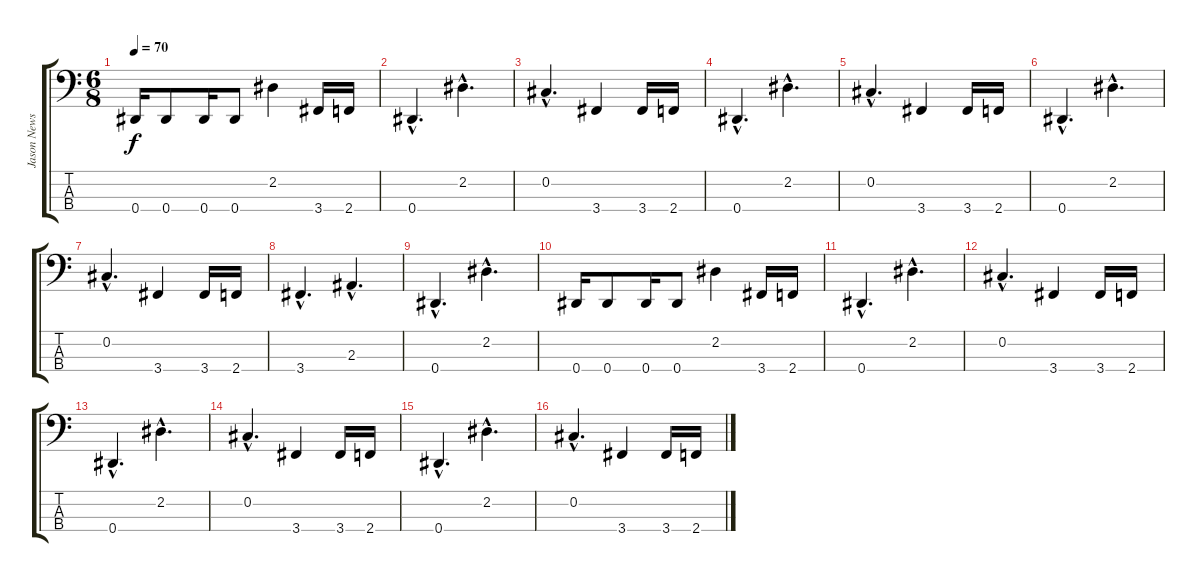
\track ("Jason Newsted" "Jason News") {instrument electricbasspick}
\staff {score tabs}
\tuning (Gb2 Db2 Ab1 Eb1) {hide}
\ts (6 8)
\tempo 70
\clef f4
\ks c
0.4.16{dy f} 0.4.8 0.4.16 0.4.8 2.2.4 3.4.16 2.4.16 |
0.4{hac}.4{d} 2.2{hac}.4{d} |
0.2{hac}.4{d} 3.4.4 3.4.16 2.4.16 |
0.4{hac}.4{d} 2.2{hac}.4{d} |
0.2{hac}.4{d} 3.4.4 3.4.16 2.4.16 |
0.4{hac}.4{d} 2.2{hac}.4{d} |
0.2{hac}.4{d} 3.4.4 3.4.16 2.4.16 |
3.4{hac}.4{d} 2.3{hac}.4{d} |
0.4{hac}.4{d} 2.2{hac}.4{d} |
0.4.16 0.4.8 0.4.16 0.4.8 2.2.4 3.4.16 2.4.16 |
0.4{hac}.4{d} 2.2{hac}.4{d} |
0.2{hac}.4{d} 3.4.4 3.4.16 2.4.16 |
0.4{hac}.4{d} 2.2{hac}.4{d} |
0.2{hac}.4{d} 3.4.4 3.4.16 2.4.16 |
0.4{hac}.4{d} 2.2{hac}.4{d} |
0.2{hac}.4{d} 3.4.4 3.4.16 2.4.16
